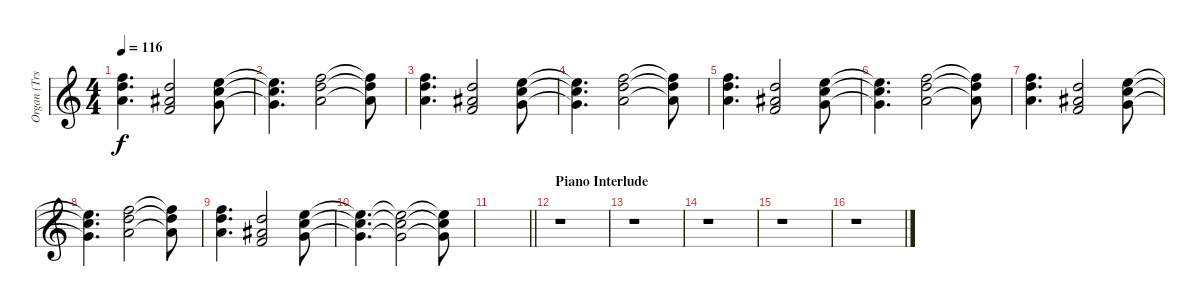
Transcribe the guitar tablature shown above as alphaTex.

\track ("Organ (Trs. 1-2A/1-2B)" "Organ (Trs") {instrument rockorgan}
\staff {score}
\tuning (E4 B3 G3 D3 A2 E2) {hide}
\ts (4 4)
\tempo 116
\clef g2
\ks c
(13.1 15.2 14.3).4{d dy f} (15.2 15.3 15.4).2 (12.1 13.2 12.3).8 |
(12.1{t} 13.2{t} 12.3{t}).4{d} (13.1 15.2 14.3).2 (13.1{t} 15.2{t} 14.3{t}).8 |
(13.1 15.2 14.3).4{d} (15.2 15.3 15.4).2 (12.1 13.2 12.3).8 |
(12.1{t} 13.2{t} 12.3{t}).4{d} (13.1 15.2 14.3).2 (13.1{t} 15.2{t} 14.3{t}).8 |
(13.1 15.2 14.3).4{d} (15.2 15.3 15.4).2 (12.1 13.2 12.3).8 |
(12.1{t} 13.2{t} 12.3{t}).4{d} (13.1 15.2 14.3).2 (13.1{t} 15.2{t} 14.3{t}).8 |
(13.1 15.2 14.3).4{d} (15.2 15.3 15.4).2 (12.1 13.2 12.3).8 |
(12.1{t} 13.2{t} 12.3{t}).4{d} (13.1 15.2 14.3).2 (13.1{t} 15.2{t} 14.3{t}).8 |
(13.1 15.2 14.3).4{d} (15.2 15.3 15.4).2 (12.1 13.2 12.3).8 |
(12.1{t} 13.2{t} 12.3{t}).4{d} (12.1{t} 13.2{t} 12.3{t}).2 (12.1{t} 13.2{t} 12.3{t}).8 |
\barLineRight lightlight
|
\section ("" "Piano Interlude")
r.1 |
r.1 |
r.1 |
r.1 |
r.1
